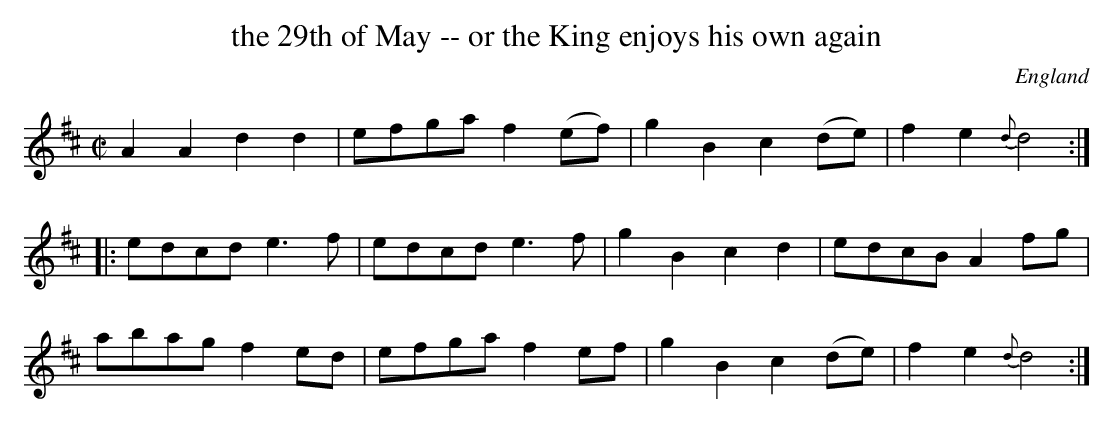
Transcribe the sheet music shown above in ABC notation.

X:1
T:the 29th of May -- or the King enjoys his own again
L:1/8
M:C|
O:England
K:D major
A2A2 d2d2 | efga f2(ef) | g2B2 c2(de) | f2e2 {d}d4 ::
edcd e3f | edcd e3f | g2B2 c2d2 | edcB A2fg |
abag f2ed | efga f2ef | g2B2 c2(de) | f2e2 {d}d4 :|
